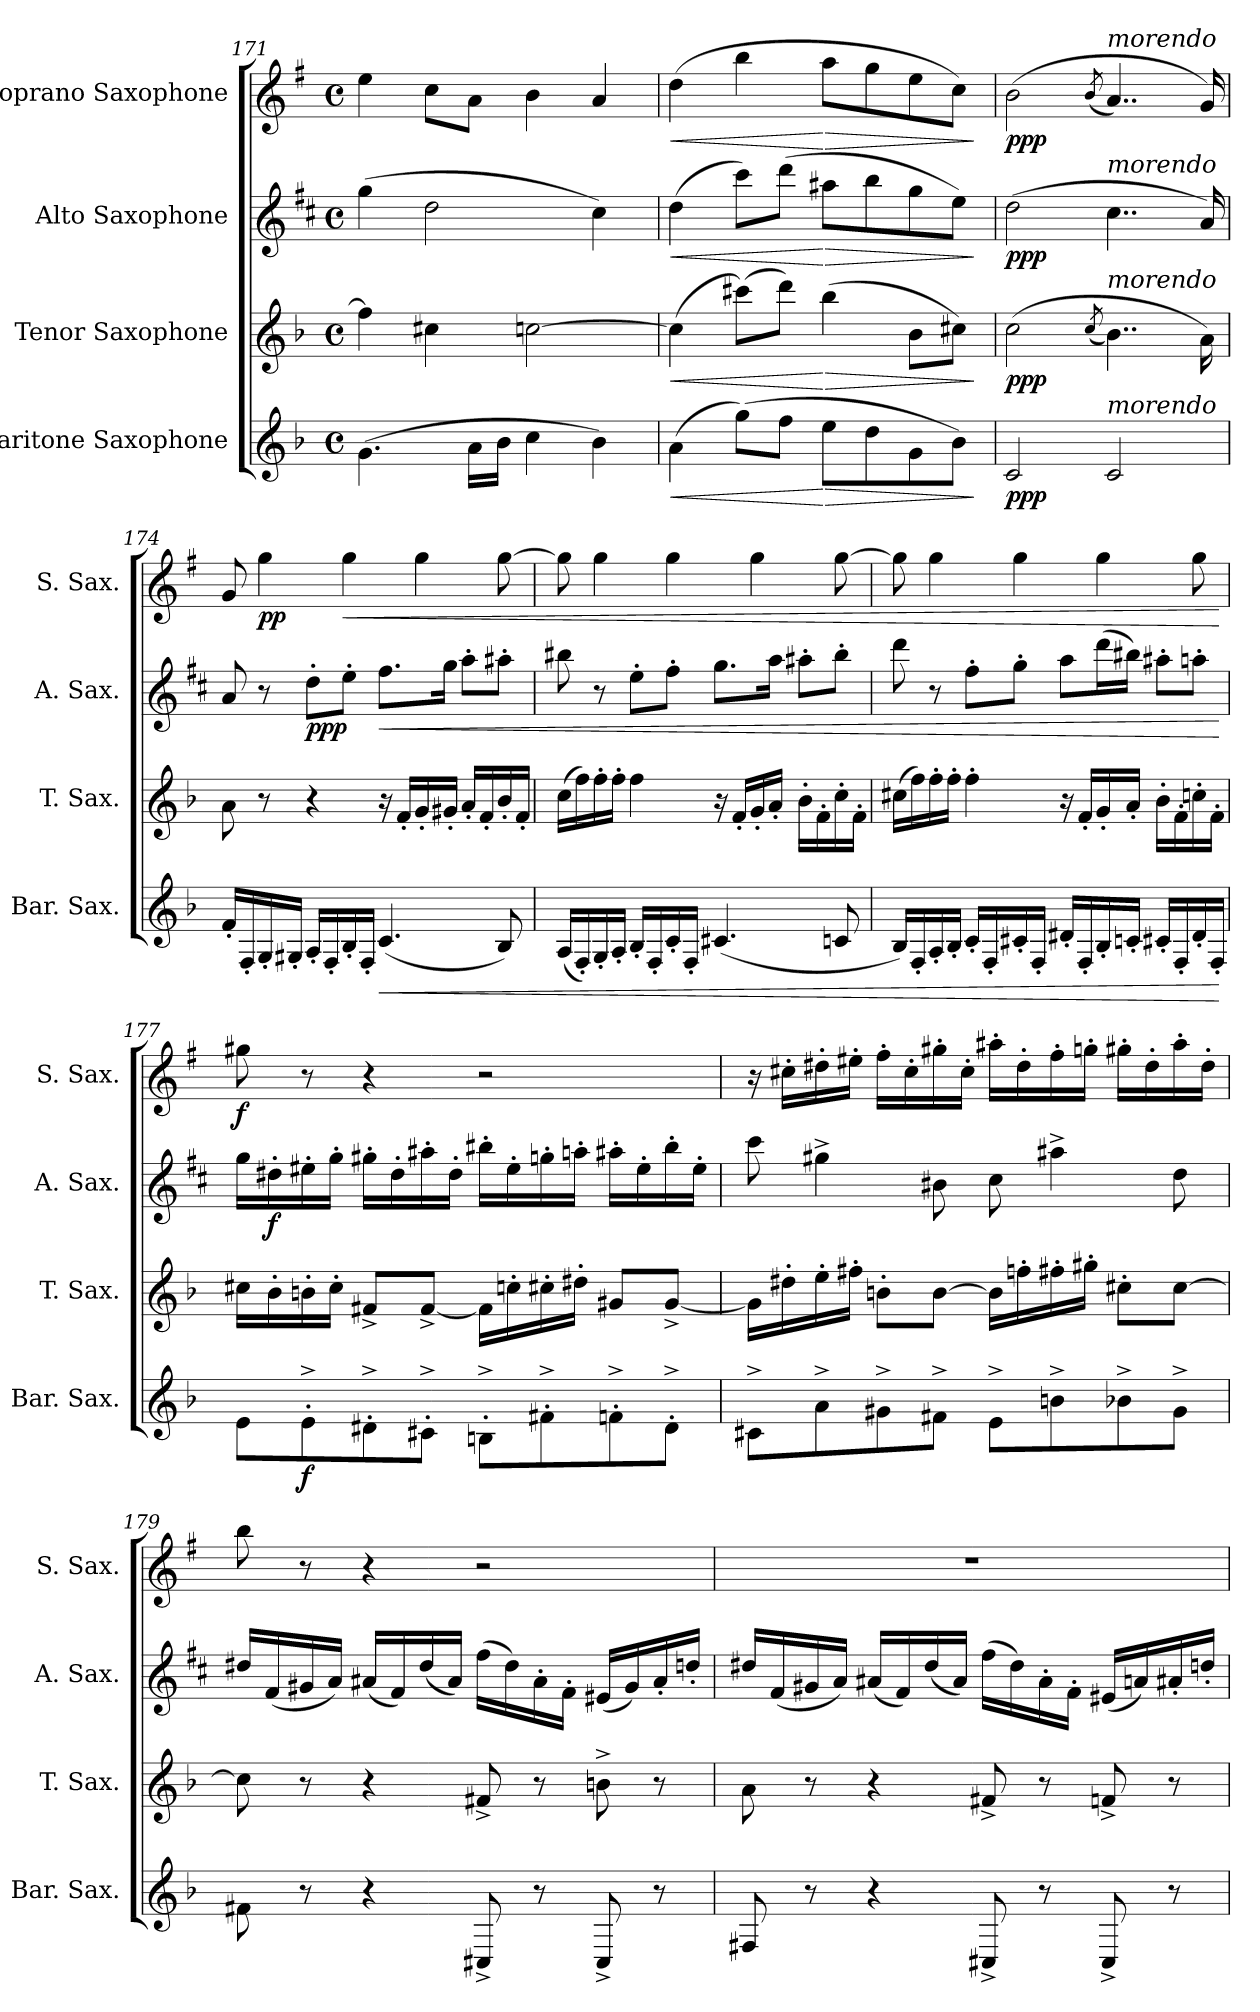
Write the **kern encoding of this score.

**kern	**dynam	**kern	**dynam	**kern	**dynam	**kern	**dynam
*part4	*part4	*part3	*part3	*part2	*part2	*part1	*part1
*staff4	*staff4	*staff3	*staff3	*staff2	*staff2	*staff1	*staff1
*I"Baritone Saxophone	*	*I"Tenor Saxophone	*	*I"Alto Saxophone	*	*I"Soprano Saxophone	*
*I'Bar. Sax.	*	*I'T. Sax.	*	*I'A. Sax.	*	*I'S. Sax.	*
*clefG2	*	*clefG2	*	*clefG2	*	*clefG2	*
*ITrd12c21	*	*ITrd8c14	*	*ITrd5c9	*	*ITrd1c2	*
*k[b-]	*	*k[b-]	*	*k[b-]	*	*k[b-]	*
*M4/4	*	*M4/4	*	*M4/4	*	*M4/4	*
*met(c)	*	*met(c)	*	*met(c)	*	*met(c)	*
=171	=171	=171	=171	=171	=171	=171	=171
(>4.G\	.	4f\]	.	(>4b-\	.	4dd\	.
.	.	4c#X\	.	2f\	.	8b-\L	.
16A\LL	.	.	.	.	.	8g\J	.
16B-\JJ	.	.	.	.	.	.	.
4c\	.	[2cn\	.	.	.	4a\	.
4B-\)	.	.	.	4e\)	.	4g/	.
!!LO:LB:g=z
=172	=172	=172	=172	=172	=172	=172	=172
!	!LO:HP:b	!	!LO:HP:b	!	!LO:HP:b	!	!LO:HP:b
(>4A\	<	(>4c\]	<	(>4f\	<	(>4cc\	<
(>8g\L)	.	(>8cc#X\L)	.	8ee\L)	.	4aa\	.
8f\J	.	8dd\J)	.	(>8ff\J	.	.	.
!	!LO:HP:n=1:b	!	!LO:HP:n=1:b	!	!LO:HP:n=1:b	!	!LO:HP:n=1:b
8e\L	[ >	(>4b-\	[ >	8cc#X\L	[ >	8gg\L	[ >
8d\	.	.	.	8dd\	.	8ff\	.
8G\	.	8B-\L	.	8b-\	.	8dd\	.
8B-\J)	.	8c#X\J)	.	8g\J)	.	8b-\J)	.
.	]	.	]	.	]	.	]
=173	=173	=173	=173	=173	=173	=173	=173
!	!LO:DY:b	!	!LO:DY:b	!	!LO:DY:b	!	!LO:DY:b
2C/	ppp	(>2c\	ppp	(>2f\	ppp	(>2a\	ppp
.	.	(<8qc/	.	.	.	(<8qa/	.
!	!	!	!	!	!	!LO:TX:a:i:t=morendo	!
!	!	!	!	!LO:TX:a:i:t=morendo	!	!	!
!	!	!LO:TX:a:i:t=morendo	!	!	!	!	!
!LO:TX:a:i:t=morendo	!	!	!	!	!	!	!
2C/	.	4..B-\)	.	4..e\	.	4..g/)	.
.	.	16A\)	.	16c/)	.	16f/)	.
=174	=174	=174	=174	=174	=174	=174	=174
16F'/LL	.	8A\	.	8c/	.	8f/	.
16FF'/	.	.	.	.	.	.	.
!	!	!	!	!	!	!	!LO:DY:b
16GG'/	.	8r	.	8r	.	4ff\	pp
16GG#X'/JJ	.	.	.	.	.	.	.
!	!	!	!	!	!LO:DY:b	!	!
16AA'/LL	.	4r	.	8f'\L	ppp	.	.
16FF'/	.	.	.	.	.	.	.
!	!	!	!	!	!	!	!LO:HP:b
16BB-'/	.	.	.	8g'\J	.	4ff\	<
16FF'/JJ	.	.	.	.	.	.	.
!	!LO:HP:b	!	!	!	!LO:HP:b	!	!
(<4.C/	<	16r	.	8.a\L	<	.	.
.	.	16F'/LL	.	.	.	.	.
.	.	16G'/	.	.	.	4ff\	.
.	.	16G#X'/JJ	.	16b-\Jk	.	.	.
.	.	16A'/LL	.	8cc'\L	.	.	.
.	.	16F'/	.	.	.	.	.
8BB-/)	.	16B-'/	.	8cc#X'\J	.	[8ff\	.
.	.	16F'/JJ	.	.	.	.	.
!!LO:PB:g=z
=175	=175	=175	=175	=175	=175	=175	=175
(<16AA/LL	.	(>16c\LL	.	8dd#X\	.	8ff\]	.
16FF'/)	.	16f\)	.	.	.	.	.
16GG'/	.	16f'\	.	8r	.	4ff\	.
16AA'/JJ	.	16f'\JJ	.	.	.	.	.
16BB-'/LL	.	4f\	.	8g'\L	.	.	.
16FF'/	.	.	.	.	.	.	.
16C'/	.	.	.	8a'\J	.	4ff\	.
16FF'/JJ	.	.	.	.	.	.	.
(<4.C#X/	.	16r	.	8.b-\L	.	.	.
.	.	16F'/LL	.	.	.	.	.
.	.	16G'/	.	.	.	4ff\	.
.	.	16A'/JJ	.	16cc\Jk	.	.	.
.	.	16B-'\LL	.	8cc#X'\L	.	.	.
.	.	16F'\	.	.	.	.	.
8Cn/	.	16c'\	.	8dd#'\J	.	[8ff\	.
.	.	16F'\JJ	.	.	.	.	.
=176	=176	=176	=176	=176	=176	=176	=176
16BB-/LL)	.	(>16c#X\LL	.	8ff\	.	8ff\]	.
16FF'/	.	16f\)	.	.	.	.	.
16AA'/	.	16f'\	.	8r	.	4ff\	.
16BB-'/JJ	.	16f'\JJ	.	.	.	.	.
16C'/LL	.	4f'\	.	8a'\L	.	.	.
16FF'/	.	.	.	.	.	.	.
16C#X'/	.	.	.	8b-'\J	.	4ff\	.
16FF'/JJ	.	.	.	.	.	.	.
16D#X'/LL	.	16r	.	8cc\L	.	.	.
16FF'/	.	16F'/LL	.	.	.	.	.
16BB-'/	.	16G'/	.	(>16ff\L	.	4ff\	.
16Cn'/JJ	.	16A'/JJ	.	16dd#X\JJ)	.	.	.
16C#X'/LL	.	16B-'\LL	.	8cc#X'\L	.	.	.
16FF'/	.	16F'\	.	.	.	.	.
16D#'/	.	16cn'\	.	8ccn'\J	.	8ff\	.
16FF'/JJ	.	16F'\JJ	.	.	.	.	.
.	[	.	.	.	[	.	[
!!LO:LB:g=z
=177	=177	=177	=177	=177	=177	=177	=177
!	!	!	!	!	!	!	!LO:DY:b
8E\L	.	16c#X\LL	.	16b-\LL	.	8ff#X\	f
!	!	!	!	!	!LO:DY:b	!	!
.	.	16B-'\	.	16f#X'\	f	.	.
!	!LO:DY:b	!	!	!	!	!	!
8E'^\	f	16Bn'\	.	16g#X'\	.	8r	.
.	.	16c#'\JJ	.	16b-'\JJ	.	.	.
8D#X'^\	.	8F#X^/L	.	16bn'\LL	.	4r	.
.	.	.	.	16f#'\	.	.	.
8C#X'^\J	.	[8F#^/J	.	16cc#X'\	.	.	.
.	.	.	.	16f#'\JJ	.	.	.
8BBn'^\L	.	16F#\LL]	.	16dd#X'\LL	.	2r	.
.	.	16cn'\	.	16g#'\	.	.	.
8F#X'^\	.	16c#X'\	.	16b-X'\	.	.	.
.	.	16d#X'\JJ	.	16ccn'\JJ	.	.	.
8Fn'^\	.	8G#X/L	.	16cc#X'\LL	.	.	.
.	.	.	.	16g#'\	.	.	.
8D#'^\J	.	[8G#^/J	.	16dd#'\	.	.	.
.	.	.	.	16g#'\JJ	.	.	.
!!LO:LB:g=z
=178	=178	=178	=178	=178	=178	=178	=178
8C#X^\L	.	16G#\LL]	.	8ee\	.	16r	.
.	.	16d#X'\	.	.	.	16bn'\LL	.
8A^\	.	16e'\	.	4bn^\	.	16cc#X'\	.
.	.	16f#X'\JJ	.	.	.	16dd#X'\JJ	.
8G#X^\	.	8Bn'\L	.	.	.	16ee'\LL	.
.	.	.	.	.	.	16b'\	.
8F#X^\J	.	[8B\J	.	8d#X\	.	16ff#X'\	.
.	.	.	.	.	.	16b'\JJ	.
8E^\L	.	16B\LL]	.	8e\	.	16gg#X'\LL	.
.	.	16fn'\	.	.	.	16cc#'\	.
8Bn^\	.	16f#X'\	.	4cc#X^\	.	16ee'\	.
.	.	16g#X'\JJ	.	.	.	16ffn'\JJ	.
8B-X^\	.	8c#X'\L	.	.	.	16ff#X'\LL	.
.	.	.	.	.	.	16cc#'\	.
8G#^\J	.	[8c#\J	.	8f\	.	16gg#'\	.
.	.	.	.	.	.	16cc#'\JJ	.
=179	=179	=179	=179	=179	=179	=179	=179
8F#X\	.	8c#\]	.	16f#X/LL	.	8aa\	.
.	.	.	.	(<16A/	.	.	.
8r	.	8r	.	16Bn/	.	8r	.
.	.	.	.	16c/JJ)	.	.	.
4r	.	4r	.	(<16c#X/LL	.	4r	.
.	.	.	.	16A/)	.	.	.
.	.	.	.	(<16f#/	.	.	.
.	.	.	.	16c#/JJ)	.	.	.
8CC#X^/	.	8F#X^/	.	(>16a\LL	.	2r	.
.	.	.	.	16f#\)	.	.	.
8r	.	8r	.	16c#'\	.	.	.
.	.	.	.	16A'\JJ	.	.	.
8CC#^/	.	8Bn^\	.	(<16G#X/LL	.	.	.
.	.	.	.	16B/)	.	.	.
8r	.	8r	.	16c#'/	.	.	.
.	.	.	.	16fn'/JJ	.	.	.
!!LO:PB:g=z
=180	=180	=180	=180	=180	=180	=180	=180
8FF#X/	.	8A\	.	16f#X/LL	.	1r	.
.	.	.	.	(<16A/	.	.	.
8r	.	8r	.	16Bn/	.	.	.
.	.	.	.	16c/JJ)	.	.	.
4r	.	4r	.	(<16c#X/LL	.	.	.
.	.	.	.	16A/)	.	.	.
.	.	.	.	(<16f#/	.	.	.
.	.	.	.	16c#/JJ)	.	.	.
8CC#X^/	.	8F#X^/	.	(>16a\LL	.	.	.
.	.	.	.	16f#\)	.	.	.
8r	.	8r	.	16c#'\	.	.	.
.	.	.	.	16A'\JJ	.	.	.
8CC#^/	.	8Fn^/	.	(<16G#X/LL	.	.	.
.	.	.	.	16cn/)	.	.	.
8r	.	8r	.	16c#X'/	.	.	.
.	.	.	.	16fn'/JJ	.	.	.
=	=	=	=	=	=	=	=
*-	*-	*-	*-	*-	*-	*-	*-
